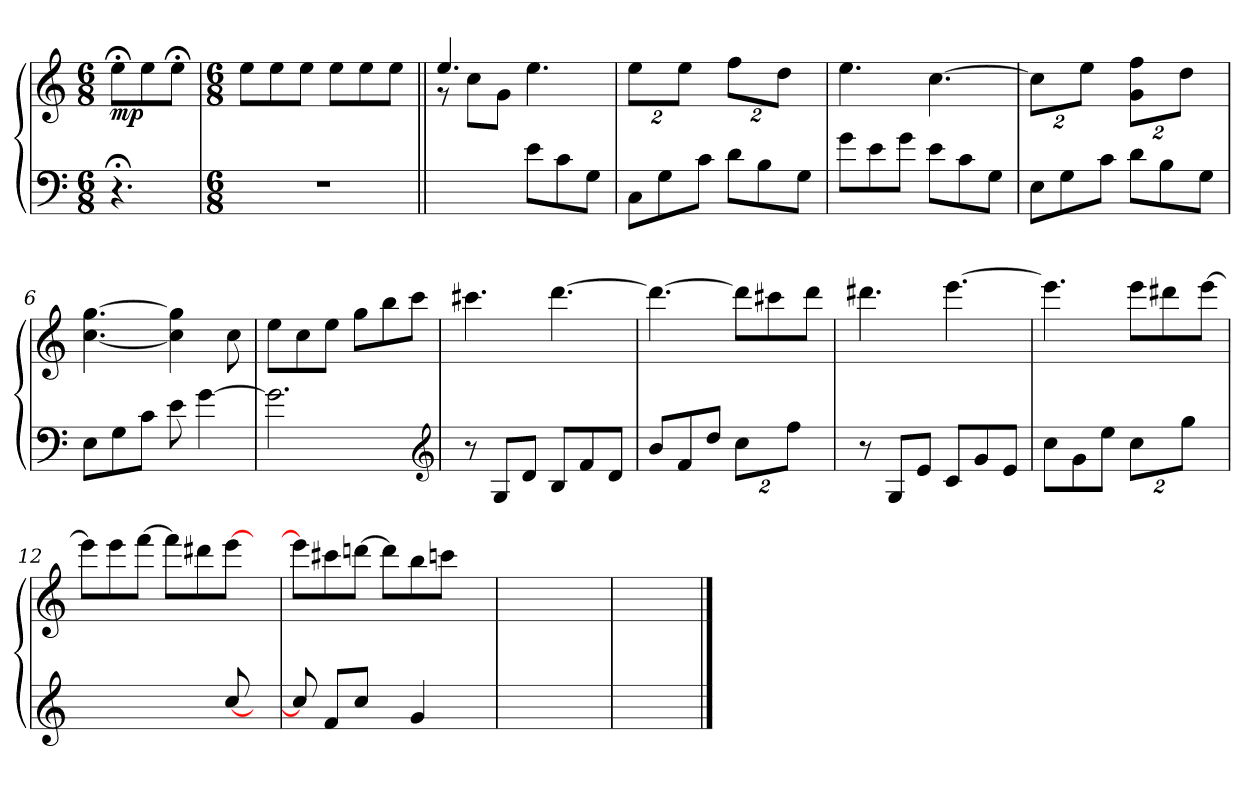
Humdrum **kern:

**kern	**kern	**dynam
*part1	*part1	*part1
*staff2	*staff1	*staff1/2
*clefF4	*clefG2	*
*k[]	*k[]	*
*M6/8	*M6/8	*
=	=	=
!	!	!LO:DY:b
4.r;<	8ee;<\L	mp
.	8ee\	.
.	8ee;<\J	.
=1	=1	=1
*M6/8	*M6/8	*
2.r	8ee\L	.
.	8ee\	.
.	8ee\J	.
.	8ee\L	.
.	8ee\	.
.	8ee\J	.
=2||	=2||	=2||
*	*^	*
4.ryy	4.ee/	8r	.
.	.	8cc\L	.
.	.	8g\J	.
8e\L	4.ryy	4.ee\	.
8c\	.	.	.
8G\J	.	.	.
*	*v	*v	*
=3	=3	=3
*	*Xbrackettup	*
8C\L	16%3ee\L	.
8G\	.	.
.	16%3ee\J	.
8c\J	.	.
8d\L	16%3ff\L	.
8B\	.	.
.	16%3dd\J	.
8G\J	.	.
!!LO:LB:g=z
=4	=4	=4
8g\L	4.ee\	.
8e\	.	.
8g\J	.	.
8e\L	[4.cc\	.
8c\	.	.
8G\J	.	.
=5	=5	=5
8E\L	16%3cc\L]	.
8G\	.	.
.	16%3ee\J	.
8c\J	.	.
8d\L	16%3g\ 16%3ff\L	.
8B\	.	.
.	16%3dd\J	.
8G\J	.	.
=6	=6	=6
8E\L	[4.cc\ [4.gg\	.
8G\	.	.
8c\J	.	.
8e\	4cc]\ 4gg]\	.
[4g\	.	.
.	8cc\	.
=7	=7	=7
2.g\]	8ee\L	.
.	8cc\	.
.	8ee\J	.
.	8gg\L	.
.	8bb\	.
.	8ccc\J	.
*clefG2	*	*
!!LO:LB:g=z
=8	=8	=8
8r	4.ccc#X\	.
8G/L	.	.
8d/J	.	.
8B/L	[4.ddd\	.
8f/	.	.
8d/J	.	.
=9	=9	=9
8b/L	4.ddd\_	.
8f/	.	.
8dd/J	.	.
*Xbrackettup	*	*
16%3cc\L	8ddd\L]	.
.	8ccc#X\	.
16%3ff\J	.	.
.	8ddd\J	.
=10	=10	=10
8r	4.ddd#X\	.
8G/L	.	.
8e/J	.	.
8c/L	[4.eee\	.
8g/	.	.
8e/J	.	.
=11	=11	=11
8cc\L	4.eee\]	.
8g\	.	.
8ee\J	.	.
16%3cc\L	8eee\L	.
.	8ddd#X\	.
16%3gg\J	.	.
.	[8eee\J	.
!!LO:LB:g=z
=12	=12	=12
2ryy	8eee\L]	.
.	8eee\	.
.	[8fff\J	.
.	8fff\L]	.
8ryy	8ddd#X\	.
[8cc/	[8eee\J	.
8ryy	8ryy	.
=13	=13	=13
8cc/]	8eee\L]	.
8f/L	8ccc#X\	.
8cc/J	[8dddn\J	.
8ryy	8ddd\L]	.
4g/	8bb\	.
.	8cccn\J	.
8ryy	8ryy	.
=14	=14	=14
2.ryy	2ryy	.
.	4ryy	.
=15	=15	=15
2.ryy	2.ryy	.
==	==	==
*-	*-	*-
